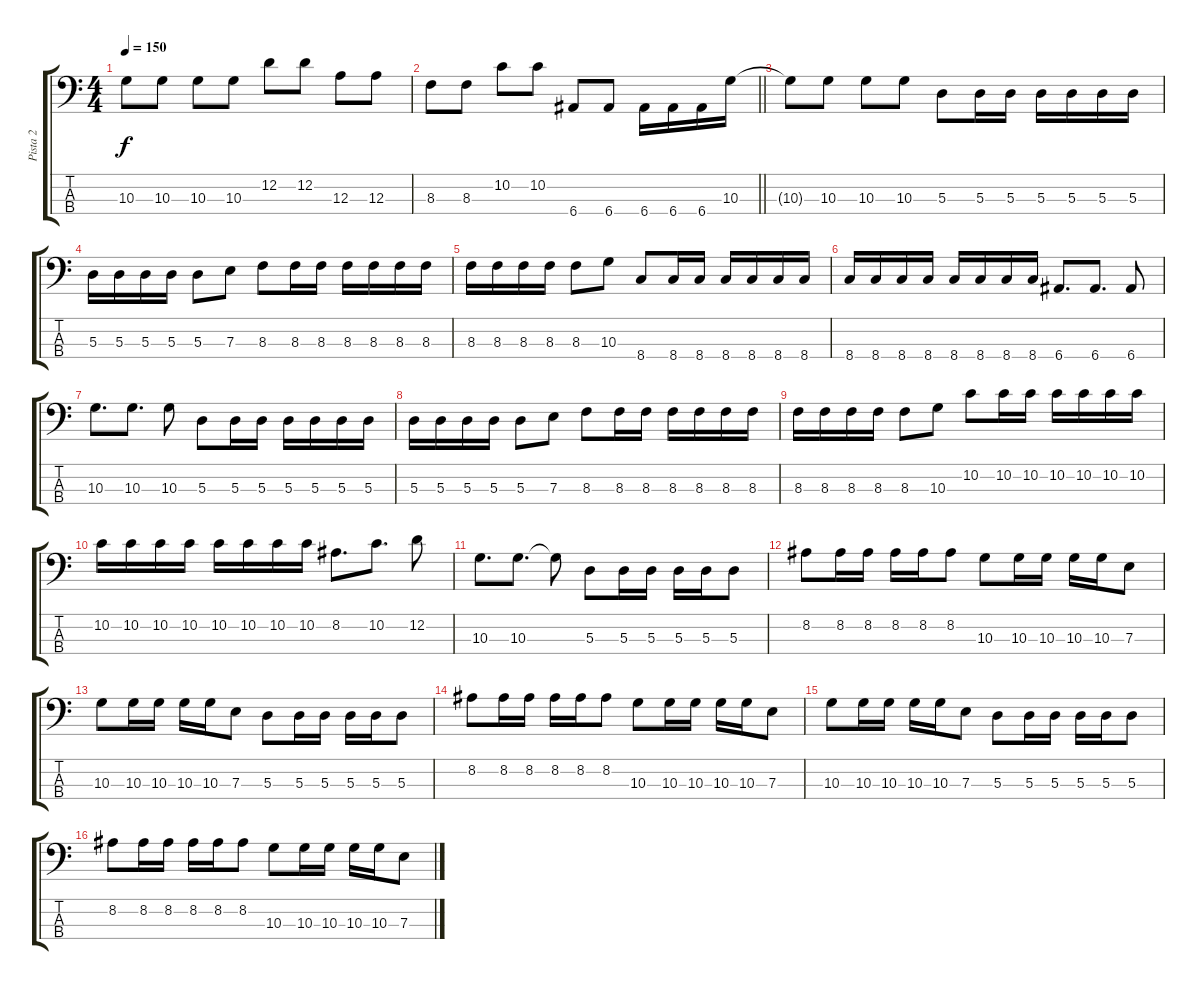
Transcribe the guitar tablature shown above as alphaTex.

\track ("Pista 2" "Pista 2") {instrument electricbassfinger}
\staff {score tabs}
\tuning (G2 D2 A1 E1) {hide}
\ts (4 4)
\tempo 150
\clef f4
\ks c
10.3{t}.8{dy f} 10.3.8 10.3.8 10.3.8 12.2.8 12.2.8 12.3.8 12.3.8 |
\barLineRight lightlight
8.3.8 8.3.8 10.2.8 10.2.8 6.4.8 6.4.8 6.4.16 6.4.16 6.4.16 10.3.16 |
10.3{t}.8 10.3.8 10.3.8 10.3.8 5.3.8 5.3.16 5.3.16 5.3.16 5.3.16 5.3.16 5.3.16 |
5.3.16 5.3.16 5.3.16 5.3.16 5.3.8 7.3.8 8.3.8 8.3.16 8.3.16 8.3.16 8.3.16 8.3.16 8.3.16 |
8.3.16 8.3.16 8.3.16 8.3.16 8.3.8 10.3.8 8.4.8 8.4.16 8.4.16 8.4.16 8.4.16 8.4.16 8.4.16 |
8.4.16 8.4.16 8.4.16 8.4.16 8.4.16 8.4.16 8.4.16 8.4.16 6.4.8{d} 6.4.8{d} 6.4.8 |
10.3.8{d} 10.3.8{d} 10.3.8 5.3.8 5.3.16 5.3.16 5.3.16 5.3.16 5.3.16 5.3.16 |
5.3.16 5.3.16 5.3.16 5.3.16 5.3.8 7.3.8 8.3.8 8.3.16 8.3.16 8.3.16 8.3.16 8.3.16 8.3.16 |
8.3.16 8.3.16 8.3.16 8.3.16 8.3.8 10.3.8 10.2.8 10.2.16 10.2.16 10.2.16 10.2.16 10.2.16 10.2.16 |
10.2.16 10.2.16 10.2.16 10.2.16 10.2.16 10.2.16 10.2.16 10.2.16 8.2.8{d} 10.2.8{d} 12.2.8 |
10.3.8{d} 10.3.8{d} 10.3{t}.8 5.3.8 5.3.16 5.3.16 5.3.16 5.3.16 5.3.8 |
8.2.8 8.2.16 8.2.16 8.2.16 8.2.16 8.2.8 10.3.8 10.3.16 10.3.16 10.3.16 10.3.16 7.3.8 |
10.3.8 10.3.16 10.3.16 10.3.16 10.3.16 7.3.8 5.3.8 5.3.16 5.3.16 5.3.16 5.3.16 5.3.8 |
8.2.8 8.2.16 8.2.16 8.2.16 8.2.16 8.2.8 10.3.8 10.3.16 10.3.16 10.3.16 10.3.16 7.3.8 |
10.3.8 10.3.16 10.3.16 10.3.16 10.3.16 7.3.8 5.3.8 5.3.16 5.3.16 5.3.16 5.3.16 5.3.8 |
8.2.8 8.2.16 8.2.16 8.2.16 8.2.16 8.2.8 10.3.8 10.3.16 10.3.16 10.3.16 10.3.16 7.3.8
